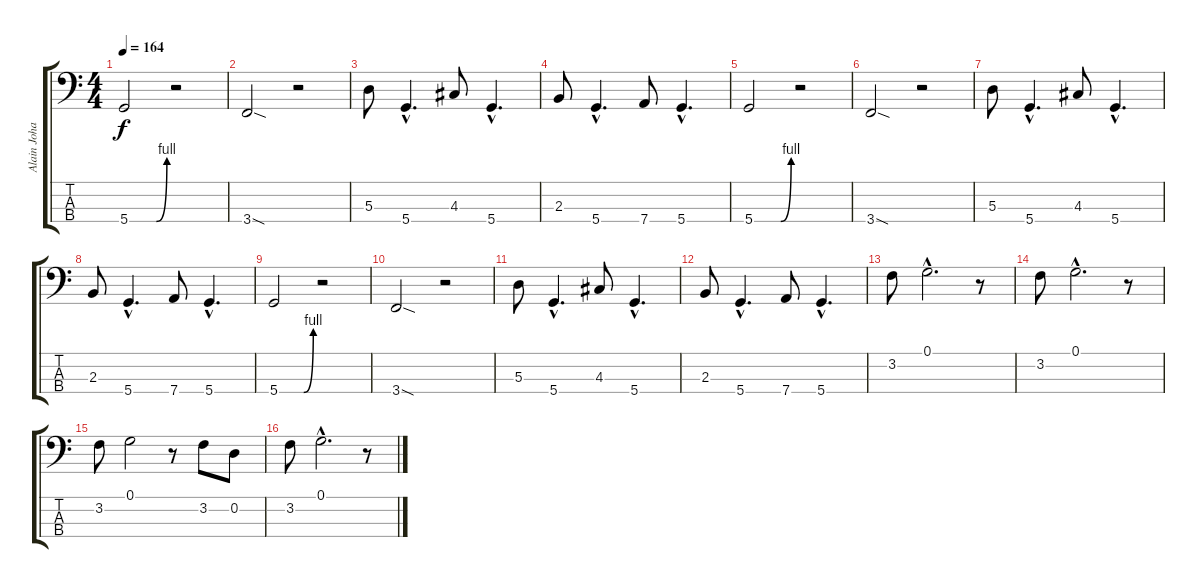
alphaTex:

\track ("Alain Johannes - bass" "Alain Joha") {instrument electricbasspick}
\staff {score tabs}
\tuning (G2 D2 A1 D1) {hide}
\ts (4 4)
\section ("" "")
\tempo 164
\clef f4
\ks c
5.4{be (custom 0 0 29 0 36 0 43 0 60 4)}.2{dy f} r.2 |
3.4{sod}.2 r.2 |
5.3.8 5.4{hac}.4{d} 4.3.8 5.4{hac}.4{d} |
2.3.8 5.4{hac}.4{d} 7.4.8 5.4{hac}.4{d} |
5.4{be (custom 0 0 29 0 36 0 43 0 60 4)}.2 r.2 |
3.4{sod}.2 r.2 |
5.3.8 5.4{hac}.4{d} 4.3.8 5.4{hac}.4{d} |
2.3.8 5.4{hac}.4{d} 7.4.8 5.4{hac}.4{d} |
5.4{be (custom 0 0 29 0 36 0 43 0 60 4)}.2 r.2 |
3.4{sod}.2 r.2 |
5.3.8 5.4{hac}.4{d} 4.3.8 5.4{hac}.4{d} |
2.3.8 5.4{hac}.4{d} 7.4.8 5.4{hac}.4{d} |
\section ("" "")
3.2.8 0.1{hac}.2{d} r.8 |
3.2.8 0.1{hac}.2{d} r.8 |
3.2.8 0.1.2 r.8 3.2.8 0.2.8 |
3.2.8 0.1{hac}.2{d} r.8
